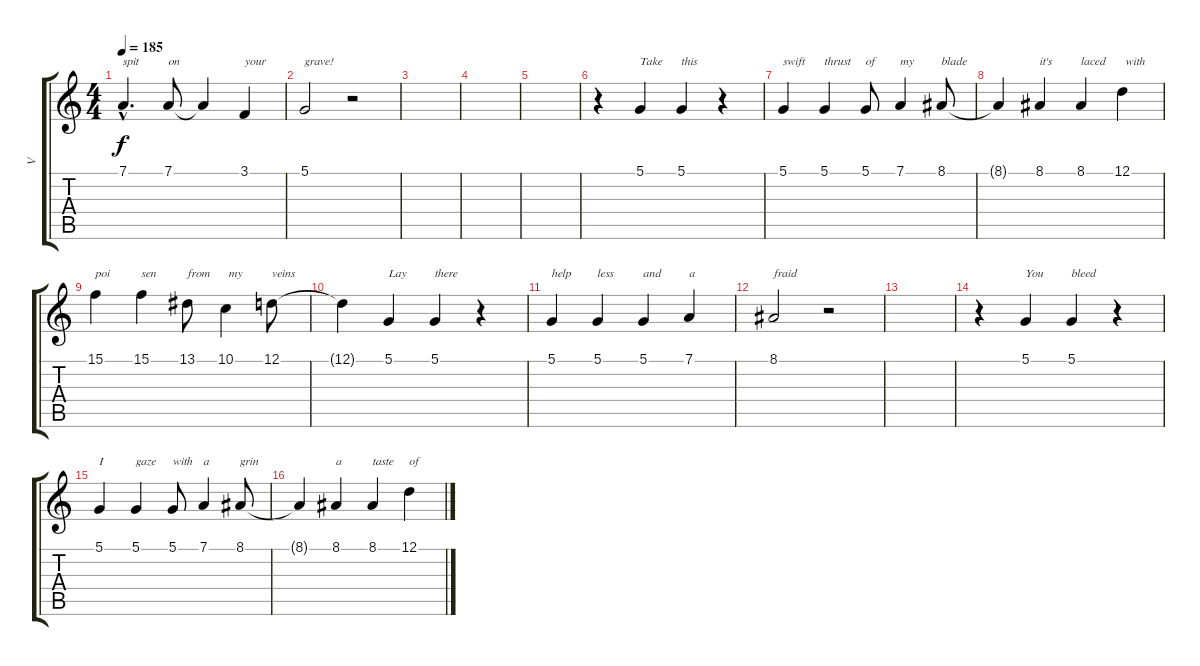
\track ("V" "V") {instrument choiraahs}
\staff {score tabs}
\tuning (D4 A3 F3 C3 G2 D2) {hide}
\ts (4 4)
\tempo 185
\clef g2
\ks c
7.1{hac}.4{d txt "spit" dy f} 7.1.8{txt "on"} 7.1{t}.4 3.1.4{txt "your"} |
5.1.2{txt "grave!"} r.2 |
|
|
|
r.4 5.1.4{txt "Take"} 5.1.4{txt "this"} r.4 |
5.1.4{txt "swift"} 5.1.4{txt "thrust"} 5.1.8{txt "of"} 7.1.4{txt "my"} 8.1.8{txt "blade"} |
8.1{t}.4 8.1.4{txt "it's"} 8.1.4{txt "laced"} 12.1.4{txt " with"} |
15.1.4{txt "poi"} 15.1.4{txt "sen"} 13.1.8{txt "from"} 10.1.4{txt " my"} 12.1.8{txt "veins"} |
12.1{t}.4 5.1.4{txt "Lay"} 5.1.4{txt "there"} r.4 |
5.1.4{txt "help"} 5.1.4{txt "less"} 5.1.4{txt "and"} 7.1.4{txt "a"} |
8.1.2{txt "fraid"} r.2 |
|
r.4 5.1.4{txt "You"} 5.1.4{txt "bleed"} r.4 |
5.1.4{txt "I"} 5.1.4{txt "gaze"} 5.1.8{txt "with"} 7.1.4{txt "a"} 8.1.8{txt "grin"} |
8.1{t}.4 8.1.4{txt "a"} 8.1.4{txt "taste"} 12.1.4{txt "of"}
